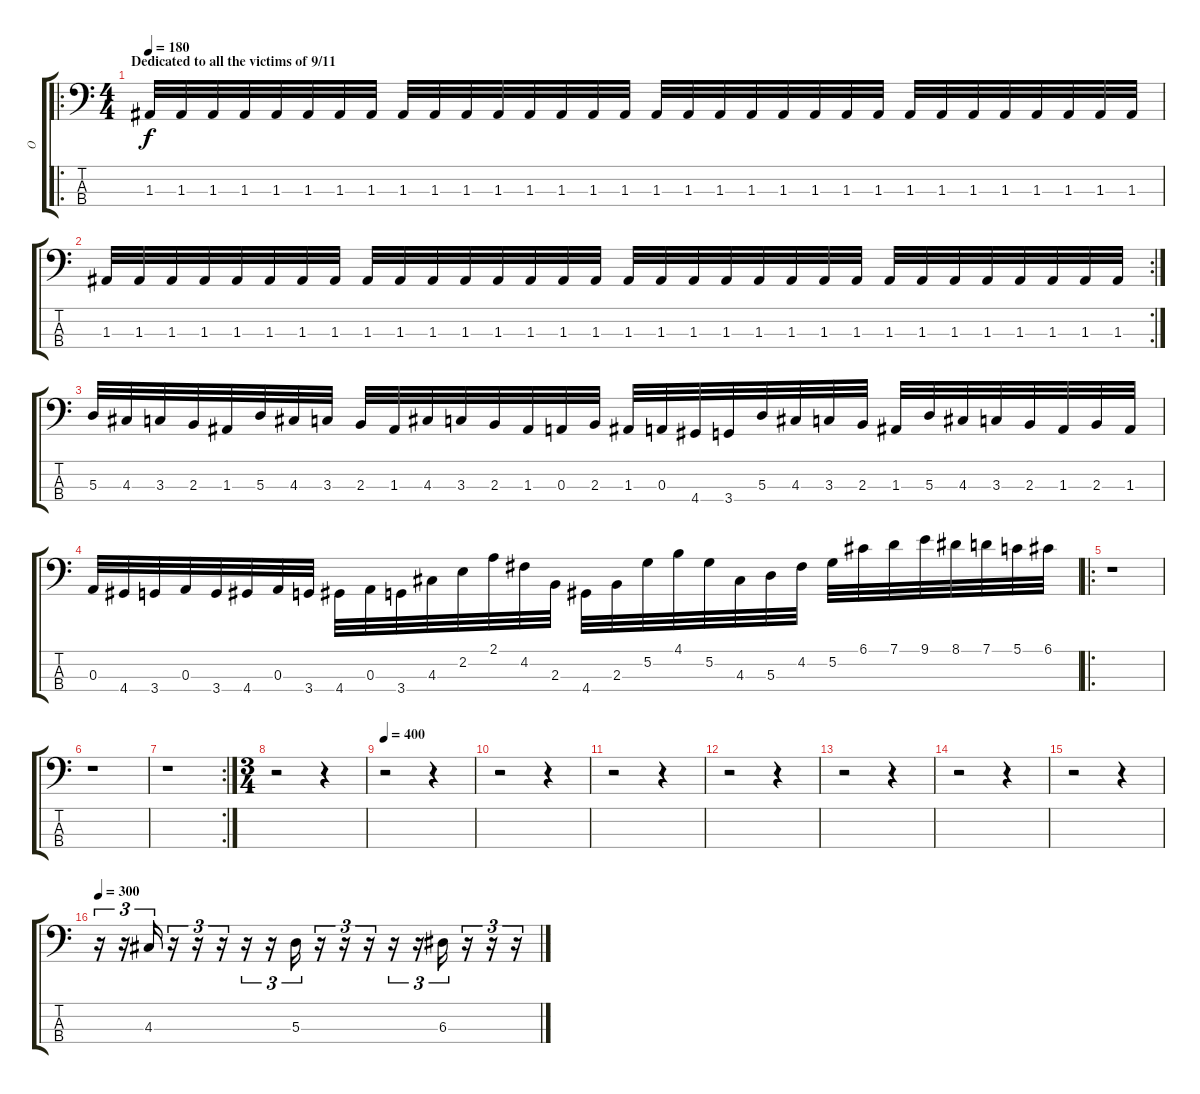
\track ("O" "O") {instrument electricbasspick}
\staff {score tabs}
\tuning (G2 D2 A1 E1) {hide}
\ro
\ts (4 4)
\section ("" "Dedicated to all the victims of 9/11")
\tempo 180
\clef f4
\ks c
1.3.32{dy f instrument electricbasspick} 1.3.32 1.3.32 1.3.32 1.3.32 1.3.32 1.3.32 1.3.32 1.3.32 1.3.32 1.3.32 1.3.32 1.3.32 1.3.32 1.3.32 1.3.32 1.3.32 1.3.32 1.3.32 1.3.32 1.3.32 1.3.32 1.3.32 1.3.32 1.3.32 1.3.32 1.3.32 1.3.32 1.3.32 1.3.32 1.3.32 1.3.32 |
\rc 2
1.3.32 1.3.32 1.3.32 1.3.32 1.3.32 1.3.32 1.3.32 1.3.32 1.3.32 1.3.32 1.3.32 1.3.32 1.3.32 1.3.32 1.3.32 1.3.32 1.3.32 1.3.32 1.3.32 1.3.32 1.3.32 1.3.32 1.3.32 1.3.32 1.3.32 1.3.32 1.3.32 1.3.32 1.3.32 1.3.32 1.3.32 1.3.32 |
5.3.32 4.3.32 3.3.32 2.3.32 1.3.32 5.3.32 4.3.32 3.3.32 2.3.32 1.3.32 4.3.32 3.3.32 2.3.32 1.3.32 0.3.32 2.3.32 1.3.32 0.3.32 4.4.32 3.4.32 5.3.32 4.3.32 3.3.32 2.3.32 1.3.32 5.3.32 4.3.32 3.3.32 2.3.32 1.3.32 2.3.32 1.3.32 |
0.3.32 4.4.32 3.4.32 0.3.32 3.4.32 4.4.32 0.3.32 3.4.32 4.4.32 0.3.32 3.4.32 4.3.32 2.2.32 2.1.32 4.2.32 2.3.32 4.4.32 2.3.32 5.2.32 4.1.32 5.2.32 4.3.32 5.3.32 4.2.32 5.2.32 6.1.32 7.1.32 9.1.32 8.1.32 7.1.32 5.1.32 6.1.32 |
\ro
r.1 |
r.1 |
\rc 2
r.1 |
\ts (3 4)
r.2 r.4 |
\tempo 400
r.2 r.4 |
r.2 r.4 |
r.2 r.4 |
r.2 r.4 |
r.2 r.4 |
r.2 r.4 |
r.2 r.4 |
\tempo 2
\tempo 80
\tempo 300
r.16{tu (3 2)} r.16{tu (3 2)} 4.3.16{tu (3 2)} r.16{tu (3 2)} r.16{tu (3 2)} r.16{tu (3 2)} r.16{tu (3 2)} r.16{tu (3 2)} 5.3.16{tu (3 2)} r.16{tu (3 2)} r.16{tu (3 2)} r.16{tu (3 2)} r.16{tu (3 2)} r.16{tu (3 2)} 6.3.16{tu (3 2)} r.16{tu (3 2)} r.16{tu (3 2)} r.16{tu (3 2)}
